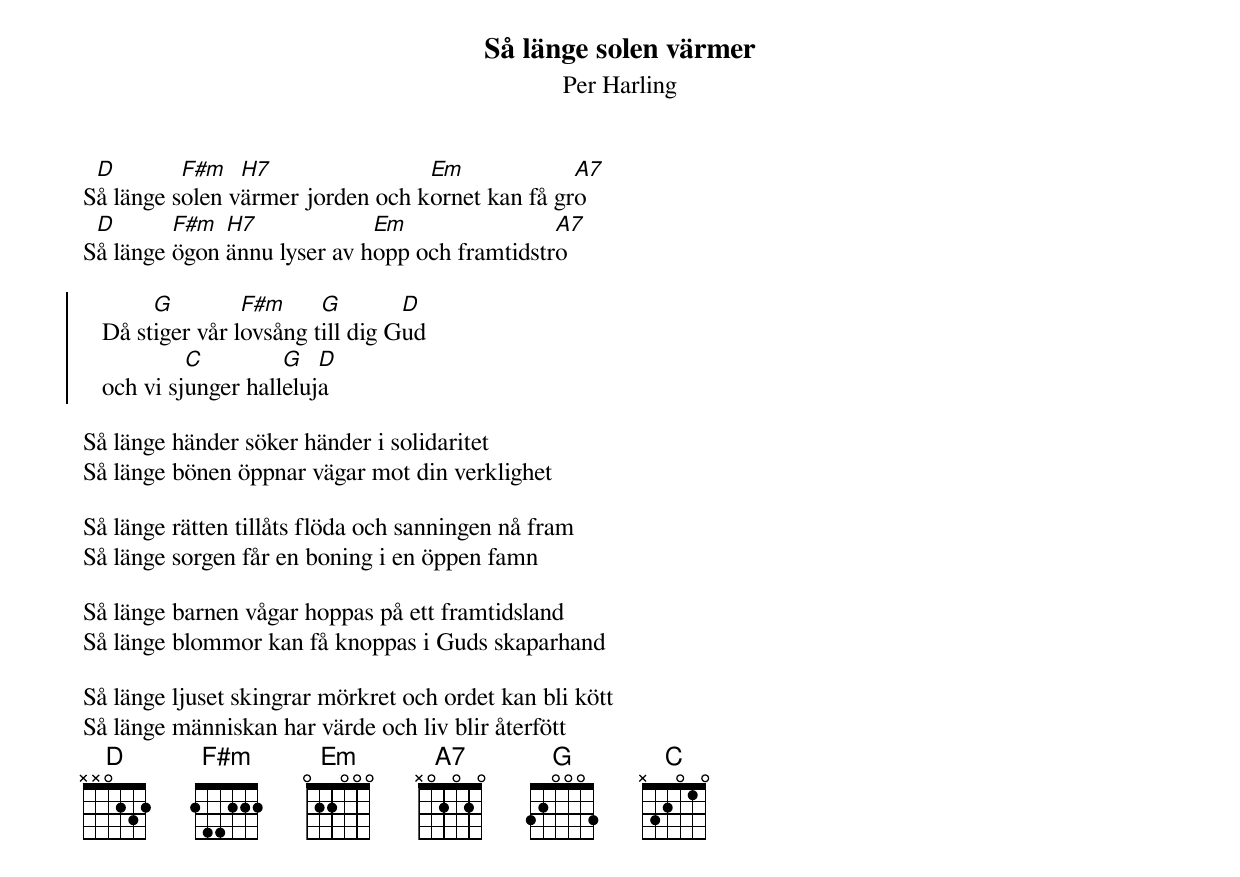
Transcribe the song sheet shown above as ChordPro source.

{t:Så länge solen värmer}
{st:Per Harling}
S[D]å länge s[F#m]olen v[H7]ärmer jorden och k[Em]ornet kan få gr[A7]o
S[D]å länge [F#m]ögon [H7]ännu lyser av h[Em]opp och framtidstr[A7]o

{soc}
   Då st[G]iger vår l[F#m]ovsång t[G]ill dig G[D]ud
   och vi sj[C]unger hall[G]eluj[D]a
{eoc}

Så länge händer söker händer i solidaritet
Så länge bönen öppnar vägar mot din verklighet

Så länge rätten tillåts flöda och sanningen nå fram
Så länge sorgen får en boning i en öppen famn

Så länge barnen vågar hoppas på ett framtidsland
Så länge blommor kan få knoppas i Guds skaparhand

Så länge ljuset skingrar mörkret och ordet kan bli kött
Så länge människan har värde och liv blir återfött
